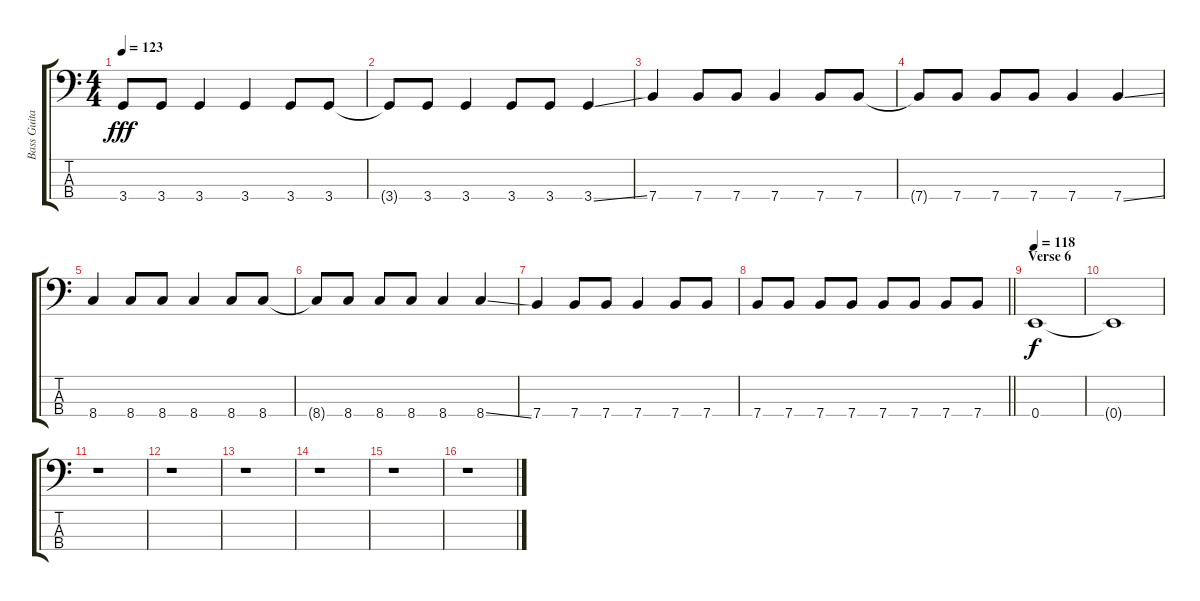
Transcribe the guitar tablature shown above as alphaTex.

\track ("Bass Guitar" "Bass Guita") {instrument slapbass2}
\staff {score tabs}
\tuning (G2 D2 A1 E1) {hide}
\ts (4 4)
\tempo 123
\clef f4
\ks c
3.4.8{dy fff} 3.4.8 3.4.4 3.4.4 3.4.8 3.4.8 |
3.4{t}.8 3.4.8 3.4.4 3.4.8 3.4.8 3.4{ss}.4 |
7.4.4 7.4.8 7.4.8 7.4.4 7.4.8 7.4.8 |
7.4{t}.8 7.4.8 7.4.8 7.4.8 7.4.4 7.4{ss}.4 |
8.4.4 8.4.8 8.4.8 8.4.4 8.4.8 8.4.8 |
8.4{t}.8 8.4.8 8.4.8 8.4.8 8.4.4 8.4{ss}.4 |
7.4.4 7.4.8 7.4.8 7.4.4 7.4.8 7.4.8 |
\barLineRight lightlight
7.4.8 7.4.8 7.4.8 7.4.8 7.4.8 7.4.8 7.4.8 7.4.8 |
\section ("" "Verse 6")
\tempo 118
0.4.1{dy f} |
0.4{t}.1 |
r.1 |
r.1 |
r.1 |
r.1 |
r.1 |
r.1
